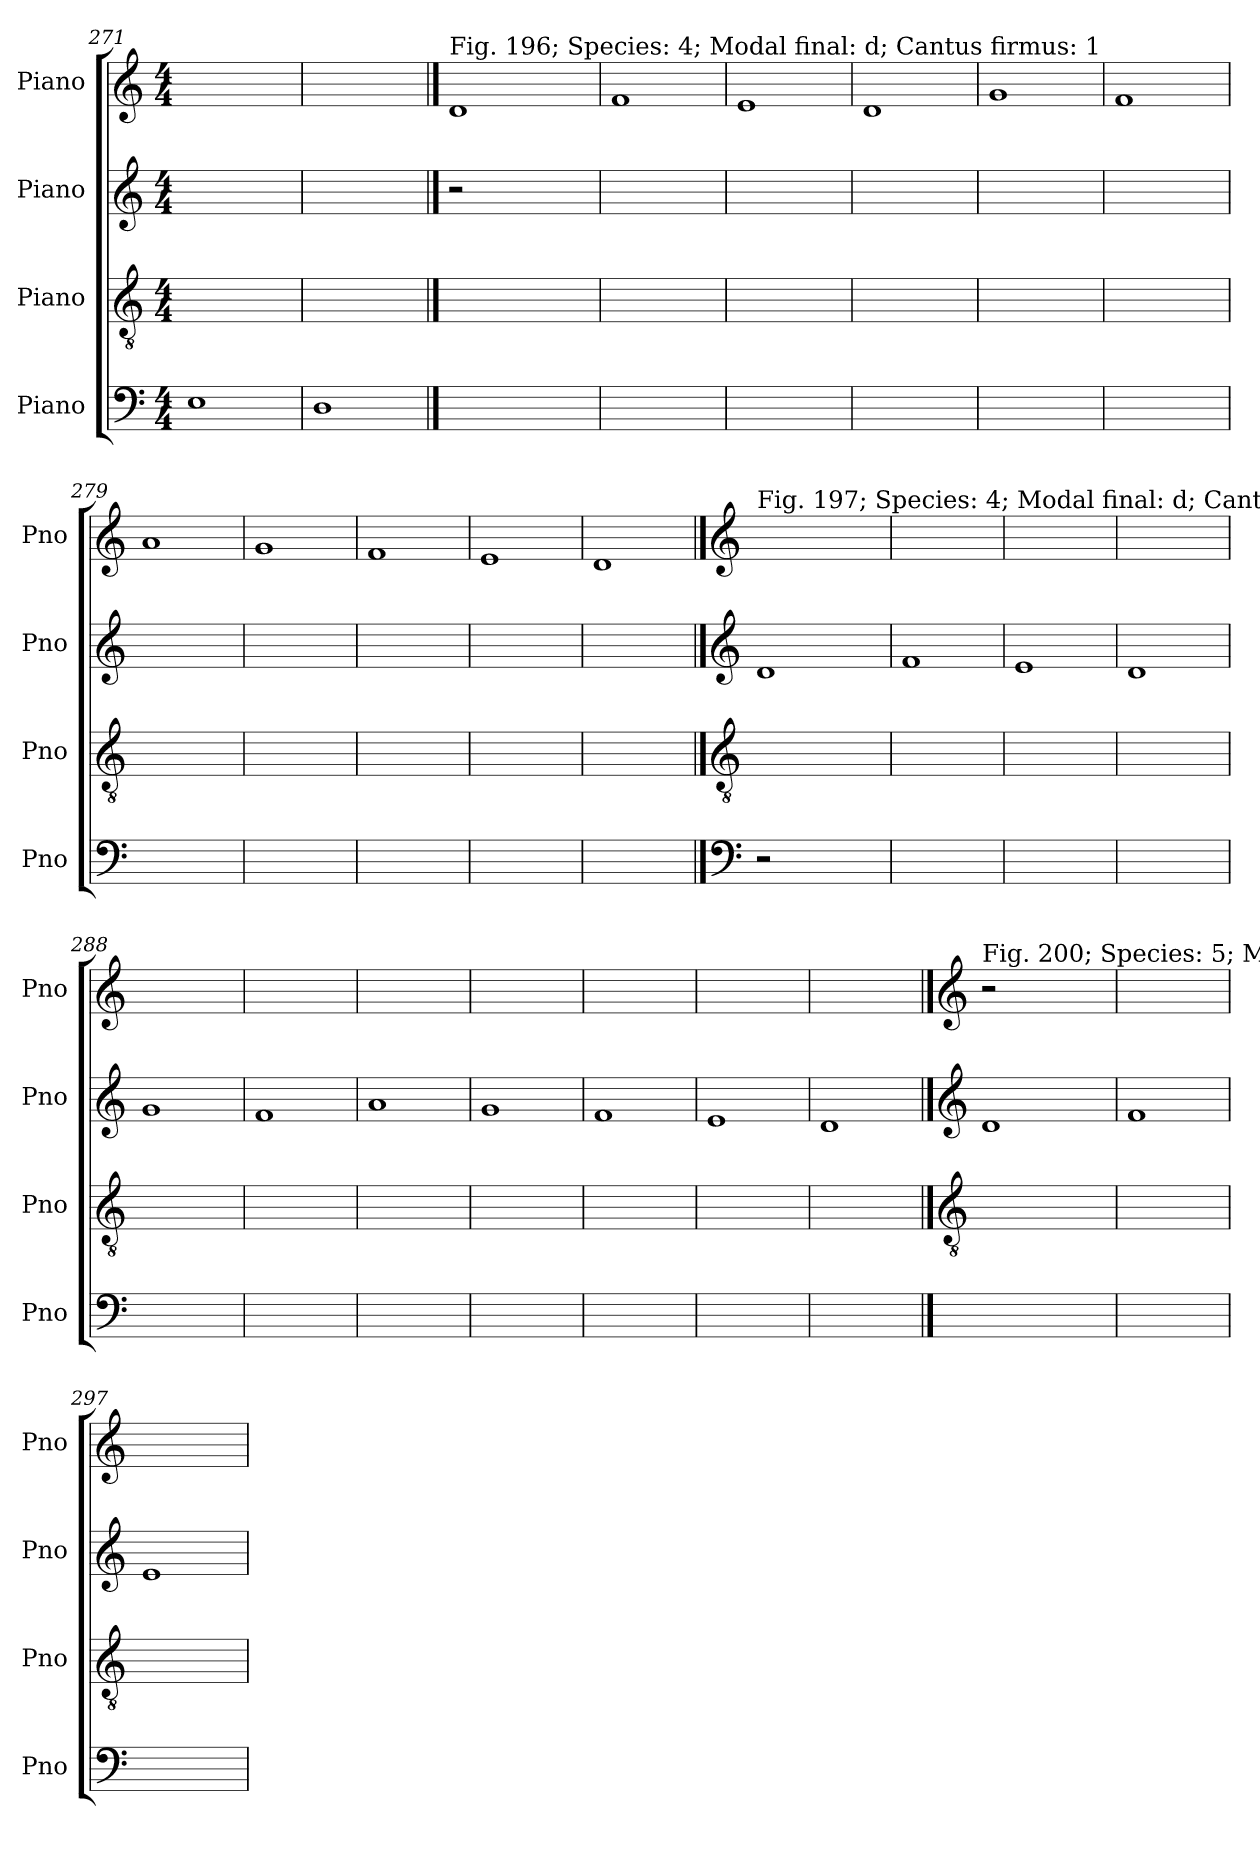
**kern	**kern	**kern	**kern
*part4	*part3	*part2	*part1
*staff4	*staff3	*staff2	*staff1
*I"Piano	*I"Piano	*I"Piano	*I"Piano
*I'Pno	*I'Pno	*I'Pno	*I'Pno
*clefF4	*clefGv2	*clefG2	*clefG2
*k[]	*k[]	*k[]	*k[]
*M4/4	*M4/4	*M4/4	*M4/4
=271	=271	=271	=271
1E	1ryy	1ryy	1ryy
=272	=272	=272	=272
1D	1ryy	1ryy	1ryy
!!LO:LB:g=z
==273	==273	==273	==273
!	!	!	!LO:TX:a:t=Fig. 196; Species&colon; 4; Modal final&colon; d; Cantus firmus&colon; 1
1ryy	1ryy	2r	1d
.	.	2ryy	.
=274	=274	=274	=274
1ryy	1ryy	1ryy	1f
=275	=275	=275	=275
1ryy	1ryy	1ryy	1e
=276	=276	=276	=276
1ryy	1ryy	1ryy	1d
=277	=277	=277	=277
1ryy	1ryy	1ryy	1g
=278	=278	=278	=278
1ryy	1ryy	1ryy	1f
=279	=279	=279	=279
1ryy	1ryy	1ryy	1a
=280	=280	=280	=280
1ryy	1ryy	1ryy	1g
=281	=281	=281	=281
1ryy	1ryy	1ryy	1f
=282	=282	=282	=282
1ryy	1ryy	1ryy	1e
=283	=283	=283	=283
1ryy	1ryy	1ryy	1d
!!LO:LB:g=z
==284	==284	==284	==284
*clefF4	*clefGv2	*clefG2	*clefG2
!	!	!	!LO:TX:a:t=Fig. 197; Species&colon; 4; Modal final&colon; d; Cantus firmus&colon; 2
2r	1ryy	1d	1ryy
2ryy	.	.	.
=285	=285	=285	=285
1ryy	1ryy	1f	1ryy
=286	=286	=286	=286
1ryy	1ryy	1e	1ryy
=287	=287	=287	=287
1ryy	1ryy	1d	1ryy
=288	=288	=288	=288
1ryy	1ryy	1g	1ryy
=289	=289	=289	=289
1ryy	1ryy	1f	1ryy
=290	=290	=290	=290
1ryy	1ryy	1a	1ryy
=291	=291	=291	=291
1ryy	1ryy	1g	1ryy
=292	=292	=292	=292
1ryy	1ryy	1f	1ryy
=293	=293	=293	=293
1ryy	1ryy	1e	1ryy
=294	=294	=294	=294
1ryy	1ryy	1d	1ryy
!!LO:PB:g=z
==295	==295	==295	==295
*	*clefGv2	*clefG2	*clefG2
!	!	!	!LO:TX:a:t=Fig. 200; Species&colon; 5; Modal final&colon; d; Cantus firmus&colon; 2
1ryy	1ryy	1d	2r
.	.	.	2ryy
=296	=296	=296	=296
1ryy	1ryy	1f	1ryy
=297	=297	=297	=297
1ryy	1ryy	1e	1ryy
=	=	=	=
*-	*-	*-	*-
